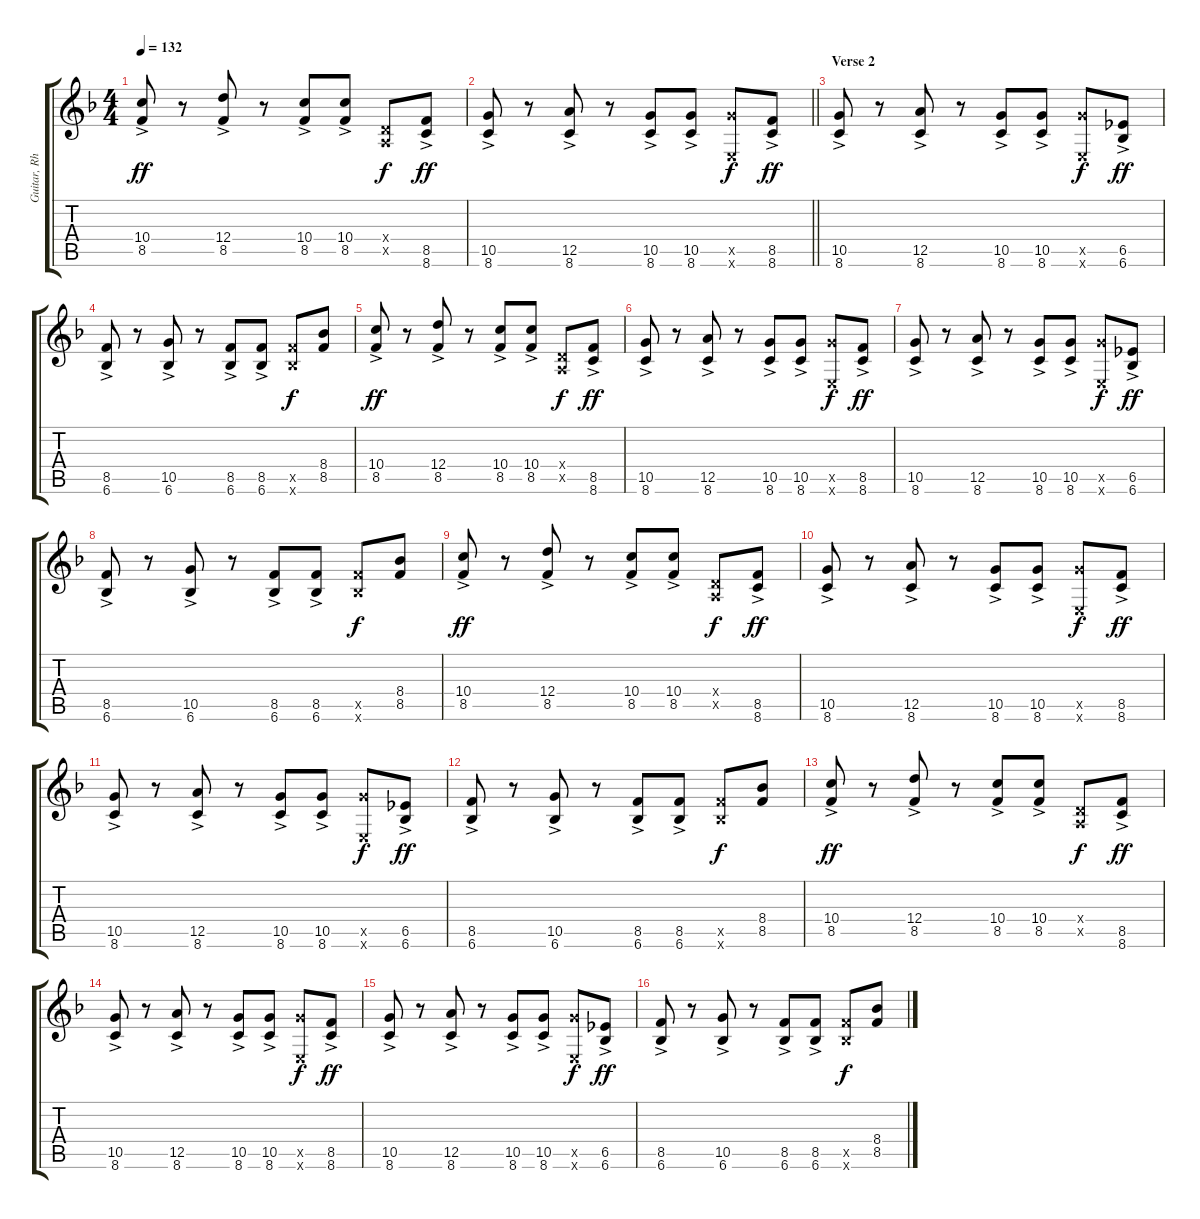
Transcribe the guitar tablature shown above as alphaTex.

\track ("Guitar, Rhythm" "Guitar, Rh") {instrument overdrivenguitar}
\staff {score tabs}
\tuning (E4 B3 G3 D3 A2 E2) {hide}
\ts (4 4)
\tempo 132
\clef g2
\ks f
(10.4{ac} 8.5).8{dy ff} r.8 (12.4{ac} 8.5).8 r.8 (10.4{ac} 8.5).8 (10.4{ac} 8.5).8 (0.4{x} 0.5{x}).8{dy f} (8.5{ac} 8.6).8{dy ff} |
\barLineRight lightlight
(10.5{ac} 8.6).8 r.8 (12.5{ac} 8.6).8 r.8 (10.5{ac} 8.6).8 (10.5{ac} 8.6).8 (10.5{x} 0.6{x}).8{dy f} (8.5{ac} 8.6).8{dy ff} |
\section ("" "Verse 2")
(10.5{ac} 8.6).8 r.8 (12.5{ac} 8.6).8 r.8 (10.5{ac} 8.6).8 (10.5{ac} 8.6).8 (10.5{x} 0.6{x}).8{dy f} (6.5{ac} 6.6).8{dy ff} |
(8.5{ac} 6.6).8 r.8 (10.5{ac} 6.6).8 r.8 (8.5{ac} 6.6).8 (8.5{ac} 6.6).8 (8.5{x} 6.6{x}).8{dy f} (8.4 8.5).8 |
(10.4{ac} 8.5).8{dy ff} r.8 (12.4{ac} 8.5).8 r.8 (10.4{ac} 8.5).8 (10.4{ac} 8.5).8 (0.4{x} 0.5{x}).8{dy f} (8.5{ac} 8.6).8{dy ff} |
(10.5{ac} 8.6).8 r.8 (12.5{ac} 8.6).8 r.8 (10.5{ac} 8.6).8 (10.5{ac} 8.6).8 (10.5{x} 0.6{x}).8{dy f} (8.5{ac} 8.6).8{dy ff} |
(10.5{ac} 8.6).8 r.8 (12.5{ac} 8.6).8 r.8 (10.5{ac} 8.6).8 (10.5{ac} 8.6).8 (10.5{x} 0.6{x}).8{dy f} (6.5{ac} 6.6).8{dy ff} |
(8.5{ac} 6.6).8 r.8 (10.5{ac} 6.6).8 r.8 (8.5{ac} 6.6).8 (8.5{ac} 6.6).8 (8.5{x} 6.6{x}).8{dy f} (8.4 8.5).8 |
(10.4{ac} 8.5).8{dy ff} r.8 (12.4{ac} 8.5).8 r.8 (10.4{ac} 8.5).8 (10.4{ac} 8.5).8 (0.4{x} 0.5{x}).8{dy f} (8.5{ac} 8.6).8{dy ff} |
(10.5{ac} 8.6).8 r.8 (12.5{ac} 8.6).8 r.8 (10.5{ac} 8.6).8 (10.5{ac} 8.6).8 (10.5{x} 0.6{x}).8{dy f} (8.5{ac} 8.6).8{dy ff} |
(10.5{ac} 8.6).8 r.8 (12.5{ac} 8.6).8 r.8 (10.5{ac} 8.6).8 (10.5{ac} 8.6).8 (10.5{x} 0.6{x}).8{dy f} (6.5{ac} 6.6).8{dy ff} |
(8.5{ac} 6.6).8 r.8 (10.5{ac} 6.6).8 r.8 (8.5{ac} 6.6).8 (8.5{ac} 6.6).8 (8.5{x} 6.6{x}).8{dy f} (8.4 8.5).8 |
(10.4{ac} 8.5).8{dy ff} r.8 (12.4{ac} 8.5).8 r.8 (10.4{ac} 8.5).8 (10.4{ac} 8.5).8 (0.4{x} 0.5{x}).8{dy f} (8.5{ac} 8.6).8{dy ff} |
(10.5{ac} 8.6).8 r.8 (12.5{ac} 8.6).8 r.8 (10.5{ac} 8.6).8 (10.5{ac} 8.6).8 (10.5{x} 0.6{x}).8{dy f} (8.5{ac} 8.6).8{dy ff} |
(10.5{ac} 8.6).8 r.8 (12.5{ac} 8.6).8 r.8 (10.5{ac} 8.6).8 (10.5{ac} 8.6).8 (10.5{x} 0.6{x}).8{dy f} (6.5{ac} 6.6).8{dy ff} |
(8.5{ac} 6.6).8 r.8 (10.5{ac} 6.6).8 r.8 (8.5{ac} 6.6).8 (8.5{ac} 6.6).8 (8.5{x} 6.6{x}).8{dy f} (8.4 8.5).8
